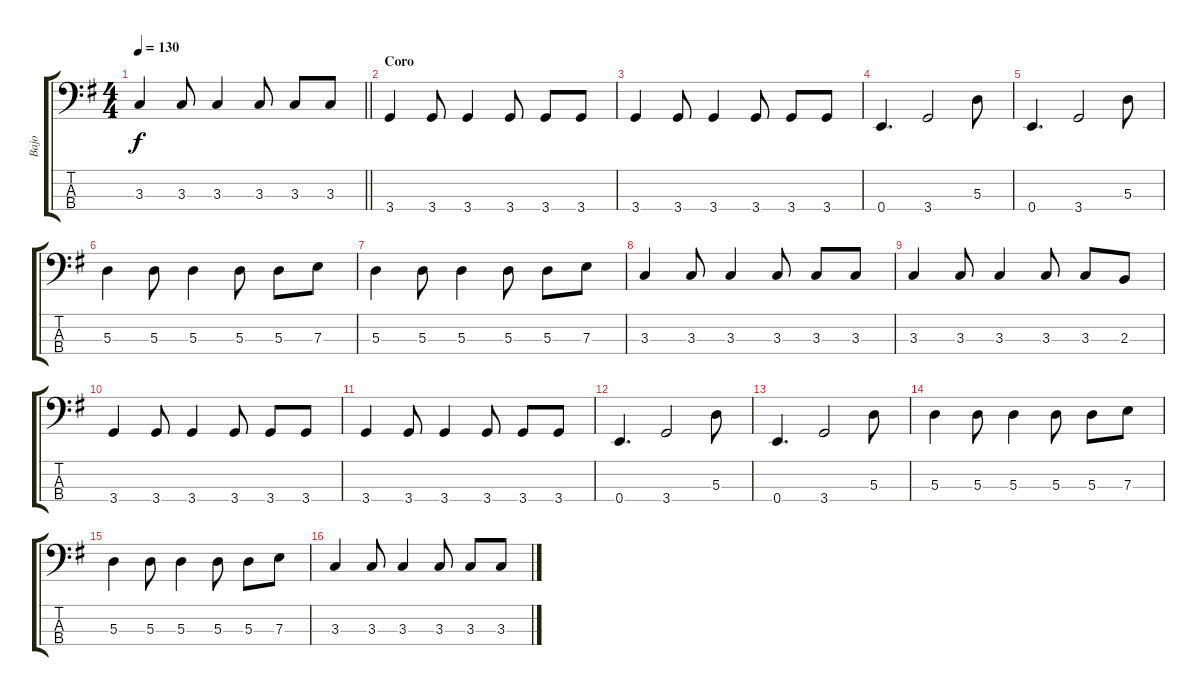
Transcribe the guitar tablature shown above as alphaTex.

\track ("Bajo" "Bajo") {instrument electricbassfinger}
\staff {score tabs}
\tuning (G2 D2 A1 E1) {hide}
\ts (4 4)
\tempo 130
\clef f4
\barLineRight lightlight
\ks g
3.3.4{dy f} 3.3.8 3.3.4 3.3.8 3.3.8 3.3.8 |
\section ("" "Coro")
3.4.4 3.4.8 3.4.4 3.4.8 3.4.8 3.4.8 |
3.4.4 3.4.8 3.4.4 3.4.8 3.4.8 3.4.8 |
0.4.4{d} 3.4.2 5.3.8 |
0.4.4{d} 3.4.2 5.3.8 |
5.3.4 5.3.8 5.3.4 5.3.8 5.3.8 7.3.8 |
5.3.4 5.3.8 5.3.4 5.3.8 5.3.8 7.3.8 |
3.3.4 3.3.8 3.3.4 3.3.8 3.3.8 3.3.8 |
3.3.4 3.3.8 3.3.4 3.3.8 3.3.8 2.3.8 |
3.4.4 3.4.8 3.4.4 3.4.8 3.4.8 3.4.8 |
3.4.4 3.4.8 3.4.4 3.4.8 3.4.8 3.4.8 |
0.4.4{d} 3.4.2 5.3.8 |
0.4.4{d} 3.4.2 5.3.8 |
5.3.4 5.3.8 5.3.4 5.3.8 5.3.8 7.3.8 |
5.3.4 5.3.8 5.3.4 5.3.8 5.3.8 7.3.8 |
3.3.4 3.3.8 3.3.4 3.3.8 3.3.8 3.3.8
